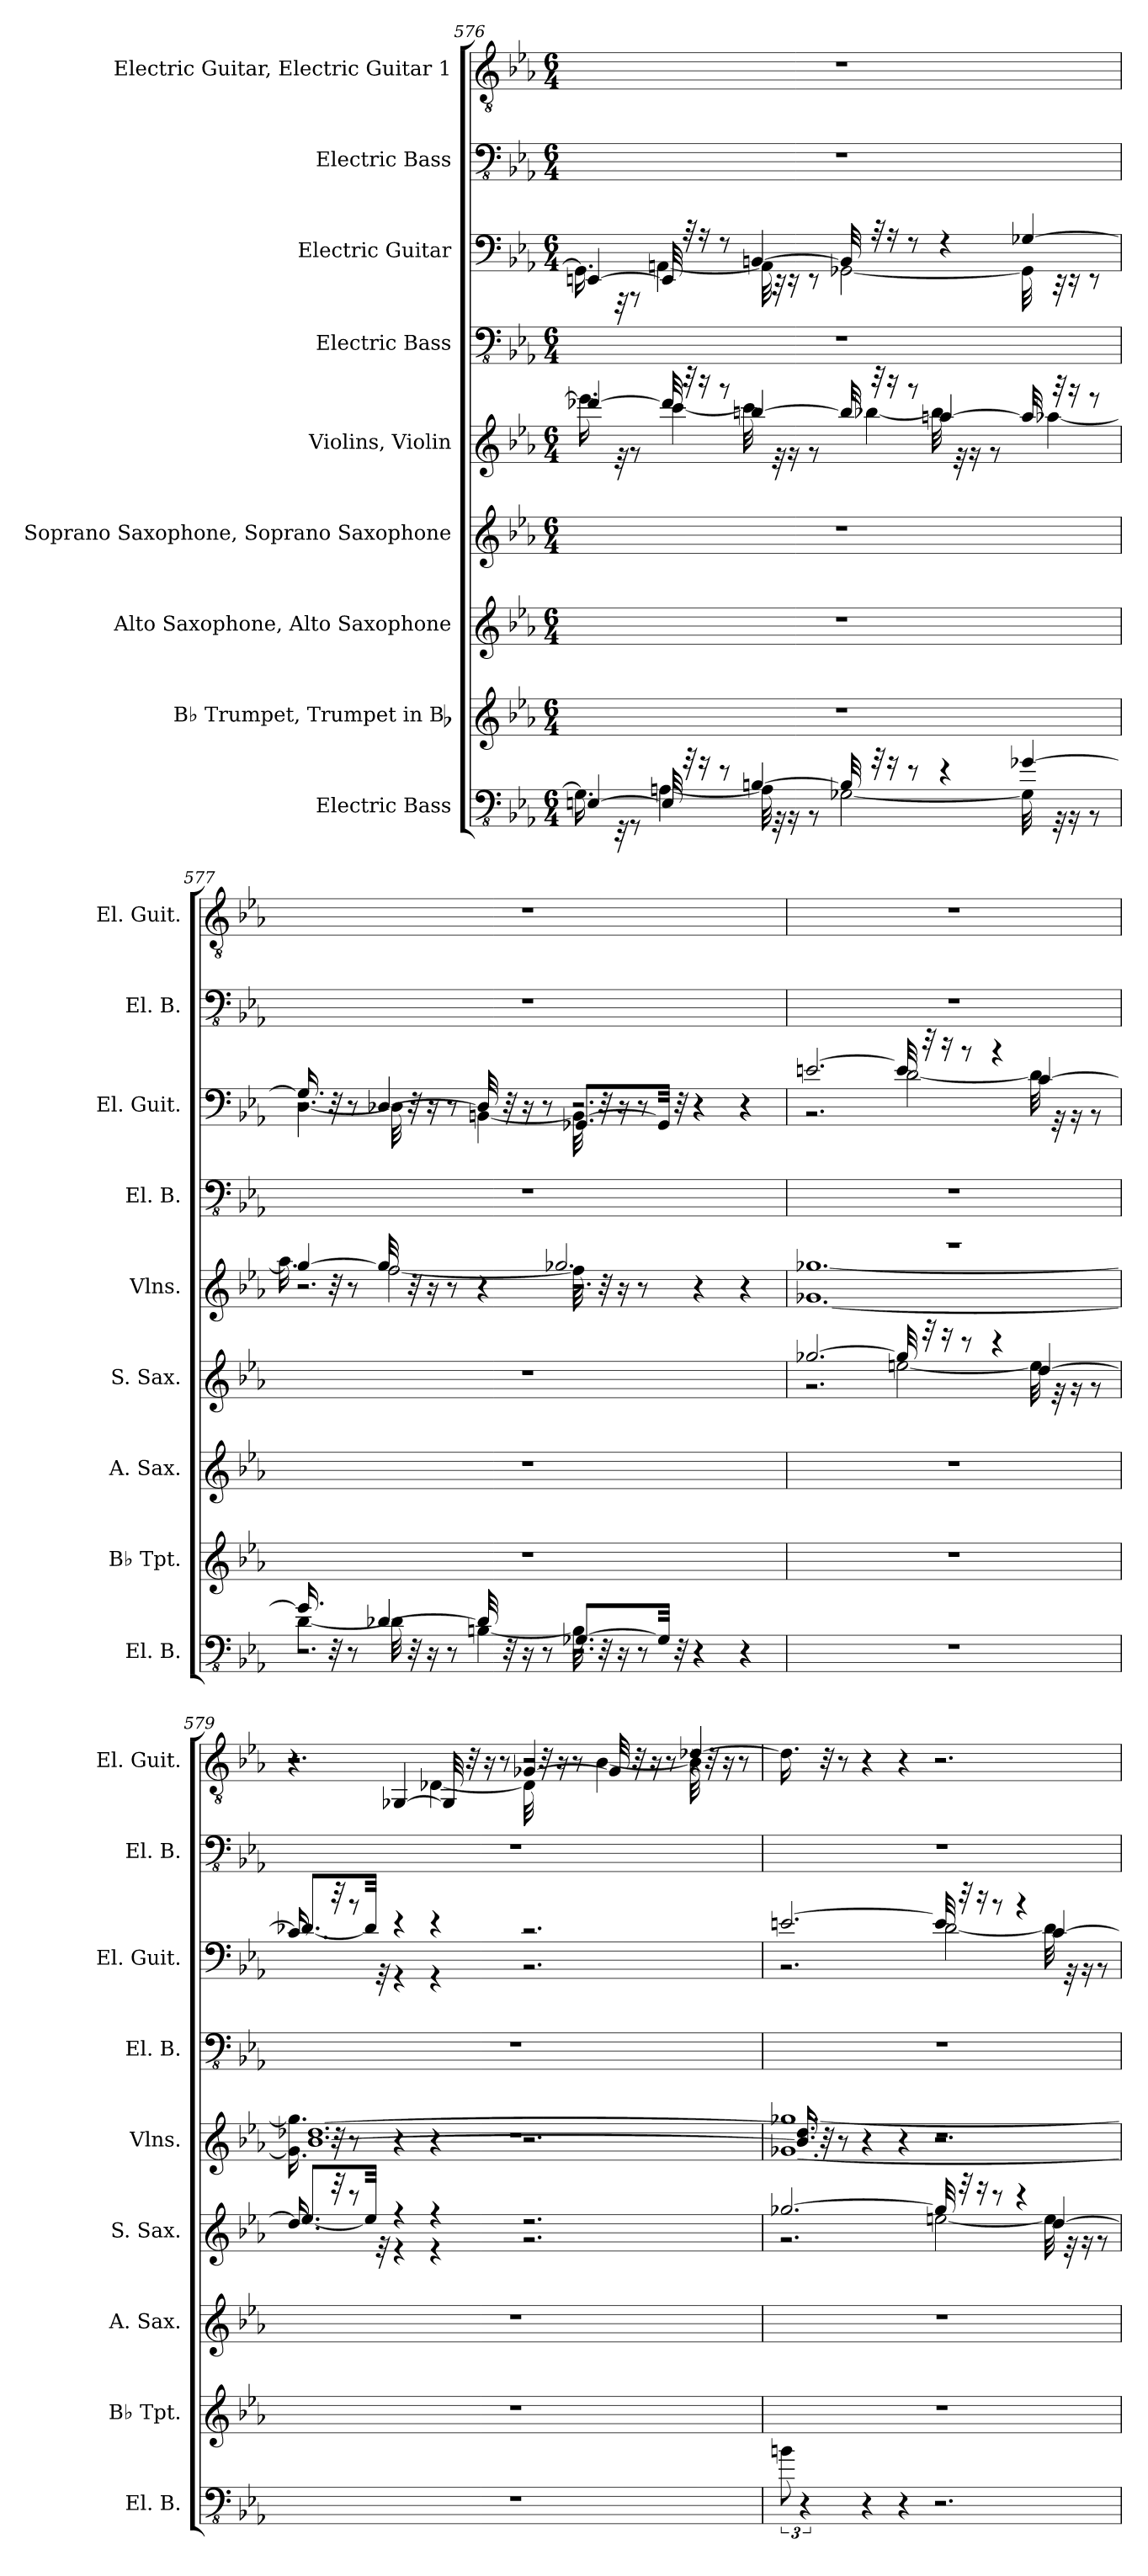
**kern	**kern	**kern	**kern	**kern	**kern	**kern	**kern	**kern
*part9	*part8	*part7	*part6	*part5	*part4	*part3	*part2	*part1
*staff9	*staff8	*staff7	*staff6	*staff5	*staff4	*staff3	*staff2	*staff1
*I"Electric Bass	*I"B♭ Trumpet, Trumpet in Bb	*I"Alto Saxophone, Alto Saxophone	*I"Soprano Saxophone, Soprano Saxophone	*I"Violins, Violin	*I"Electric Bass	*I"Electric Guitar	*I"Electric Bass	*I"Electric Guitar, Electric Guitar 1
*I'El. B.	*I'B♭ Tpt.	*I'A. Sax.	*I'S. Sax.	*I'Vlns.	*I'El. B.	*I'El. Guit.	*I'El. B.	*I'El. Guit.
!!LO:PB:g=z
*clefFv4	*clefG2	*clefG2	*clefG2	*clefG2	*clefFv4	*clefF4	*clefFv4	*clefGv2
*	*ITrd1c2	*ITrd5c9	*ITrd1c2	*	*	*	*	*
*k[b-e-a-]	*k[b-e-a-d-g-]	*k[b-e-a-d-g-c-]	*k[b-e-a-d-g-]	*k[b-e-a-]	*k[b-e-a-]	*k[b-e-a-]	*k[b-e-a-]	*k[b-e-a-]
*M6/4	*M6/4	*M6/4	*M6/4	*M6/4	*M6/4	*M6/4	*M6/4	*M6/4
=576	=576	=576	=576	=576	=576	=576	=576	=576
*^	*	*	*	*^	*	*^	*	*
[4EEn/	16.GG\]	1.r	1.r	1.r	[4ddd-X/	16.eee\]	1.r	[4EEn/	16.GG\]	1.r	1.r
.	32r	.	.	.	.	32r	.	.	32r	.	.
.	8r	.	.	.	.	8r	.	.	8r	.	.
32EE/]	[4AAn\	.	.	.	32ddd-/]	[4ccc\	.	32EE/]	[4AAn\	.	.
32r	.	.	.	.	32r	.	.	32r	.	.	.
16r	.	.	.	.	16r	.	.	16r	.	.	.
8r	.	.	.	.	8r	.	.	8r	.	.	.
[4BBn/	32AA\]	.	.	.	[4bbn/	32ccc\]	.	[4BBn/	32AA\]	.	.
.	32r	.	.	.	.	32r	.	.	32r	.	.
.	16r	.	.	.	.	16r	.	.	16r	.	.
.	8r	.	.	.	.	8r	.	.	8r	.	.
32BB/]	[2GG-X\	.	.	.	32bb/]	[4bb-X\	.	32BB/]	[2GG-X\	.	.
32r	.	.	.	.	32r	.	.	32r	.	.	.
16r	.	.	.	.	16r	.	.	16r	.	.	.
8r	.	.	.	.	8r	.	.	8r	.	.	.
4r	.	.	.	.	[4aan/	32bb-\]	.	4r	.	.	.
.	.	.	.	.	.	32r	.	.	.	.	.
.	.	.	.	.	.	16r	.	.	.	.	.
.	.	.	.	.	.	8r	.	.	.	.	.
[4G-X/	32GG-\]	.	.	.	32aa/]	[4aa-X\	.	[4G-X/	32GG-\]	.	.
.	32r	.	.	.	32r	.	.	.	32r	.	.
.	16r	.	.	.	16r	.	.	.	16r	.	.
.	8r	.	.	.	8r	.	.	.	8r	.	.
!!LO:PB:g=z
=577	=577	=577	=577	=577	=577	=577	=577	=577	=577	=577	=577
*	*^	*	*	*	*	*^	*	*	*^	*	*
16.G-/]	[4D\	2.r	1.r	1.r	1.r	[4gg/	16.aa-\]	2.r	1.r	16.G-/]	[4D\	2.r	1.r	1.r
32r	.	.	.	.	.	.	32r	.	.	32r	.	.	.	.
8r	.	.	.	.	.	.	8r	.	.	8r	.	.	.	.
[4D-X/	32D\]	.	.	.	.	32gg/]	[2ff\	.	.	[4D-X/	32D\]	.	.	.
.	32r	.	.	.	.	32r	.	.	.	.	32r	.	.	.
.	16r	.	.	.	.	16r	.	.	.	.	16r	.	.	.
.	8r	.	.	.	.	8r	.	.	.	.	8r	.	.	.
32D-/]	[4BBn\	.	.	.	.	4r	.	.	.	32D-/]	[4BBn\	.	.	.
32r	.	.	.	.	.	.	.	.	.	32r	.	.	.	.
16r	.	.	.	.	.	.	.	.	.	16r	.	.	.	.
8r	.	.	.	.	.	.	.	.	.	8r	.	.	.	.
2.r	32BB\]	[8.GG-X/L	.	.	.	2.r	32ff\]	2.gg-X/	.	2.r	32BB\]	[8.GG-X/L	.	.
.	32r	.	.	.	.	.	32r	.	.	.	32r	.	.	.
.	16r	.	.	.	.	.	16r	.	.	.	16r	.	.	.
.	8r	.	.	.	.	.	8r	.	.	.	8r	.	.	.
.	.	32GG-/Jkk]	.	.	.	.	.	.	.	.	.	32GG-/Jkk]	.	.
.	.	32r	.	.	.	.	.	.	.	.	.	32r	.	.
.	4r	4r	.	.	.	.	4r	.	.	.	4r	4r	.	.
.	4r	4r	.	.	.	.	4r	.	.	.	4r	4r	.	.
*v	*v	*v	*	*	*	*	*v	*v	*	*	*v	*v	*	*
=578	=578	=578	=578	=578	=578	=578	=578	=578	=578	=578
*	*	*	*^	*	*	*	*	*	*	*
1.r	1.r	1.r	[2.ff-X/	2.r	1.r	[1.g-X [1.gg-X	1.r	[2.en/	2.r	1.r	1.r
.	.	.	32ff-/]	[2ddn\	.	.	.	32e/]	[2d\	.	.
.	.	.	32r	.	.	.	.	32r	.	.	.
.	.	.	16r	.	.	.	.	16r	.	.	.
.	.	.	8r	.	.	.	.	8r	.	.	.
.	.	.	4r	.	.	.	.	4r	.	.	.
.	.	.	[4cc/	32dd\]	.	.	.	[4c/	32d\]	.	.
.	.	.	.	32r	.	.	.	.	32r	.	.
.	.	.	.	16r	.	.	.	.	16r	.	.
.	.	.	.	8r	.	.	.	.	8r	.	.
!!LO:PB:g=z
=579	=579	=579	=579	=579	=579	=579	=579	=579	=579	=579	=579
*	*	*	*	*	*	*^	*	*	*	*	*^
*	*	*	*	*	*	*	*	*	*	*	*	*	*^
1.r	1.r	1.r	16.cc/]	[8.dd-/L	1.r	16.g-\] 16.gg-\]	[1.b- [1.dd-X	1.r	16.c/]	[8.d-X/L	1.r	2.r	2r	4r
.	.	.	32r	.	.	32r	.	.	32r	.	.	.	.	.
.	.	.	8r	.	.	8r	.	.	8r	.	.	.	.	.
.	.	.	.	32dd-/Jkk]	.	.	.	.	.	32d-/Jkk]	.	.	.	.
.	.	.	.	32r	.	.	.	.	.	32r	.	.	.	.
.	.	.	4r	4r	.	4r	.	.	4r	4r	.	.	.	[4GG-X/
.	.	.	4r	4r	.	4r	.	.	4r	4r	.	.	[4D-X\	32GG-/]
.	.	.	.	.	.	.	.	.	.	.	.	.	.	32r
.	.	.	.	.	.	.	.	.	.	.	.	.	.	16r
.	.	.	.	.	.	.	.	.	.	.	.	.	.	8r
.	.	.	2.r	2.r	.	2.r	.	.	2.r	2.r	.	2r	32D-\]	[4G-X/
.	.	.	.	.	.	.	.	.	.	.	.	.	32r	.
.	.	.	.	.	.	.	.	.	.	.	.	.	16r	.
.	.	.	.	.	.	.	.	.	.	.	.	.	8r	.
.	.	.	.	.	.	.	.	.	.	.	.	.	[4B-\	32G-/]
.	.	.	.	.	.	.	.	.	.	.	.	.	.	32r
.	.	.	.	.	.	.	.	.	.	.	.	.	.	16r
.	.	.	.	.	.	.	.	.	.	.	.	.	.	8r
.	.	.	.	.	.	.	.	.	.	.	.	[4d-X/	32B-\]	4r
.	.	.	.	.	.	.	.	.	.	.	.	.	32r	.
.	.	.	.	.	.	.	.	.	.	.	.	.	16r	.
.	.	.	.	.	.	.	.	.	.	.	.	.	8r	.
*	*	*	*	*	*	*	*	*	*	*	*	*v	*v	*v
!!LO:PB:g=z
=580	=580	=580	=580	=580	=580	=580	=580	=580	=580	=580	=580	=580
12Bn\	1.r	1.r	[2.ff-X/	2.r	1.r	[1.g-X [1.gg-X	16.b-/] 16.dd-/]	1.r	[2.en/	2.r	1.r	16.d-\]
6r	.	.	.	.	.	.	.	.	.	.	.	.
.	.	.	.	.	.	.	32r	.	.	.	.	32r
.	.	.	.	.	.	.	8r	.	.	.	.	8r
4r	.	.	.	.	.	.	4r	.	.	.	.	4r
4r	.	.	.	.	.	.	4r	.	.	.	.	4r
2.r	.	.	32ff-/]	[2ddn\	.	.	2.r	.	32e/]	[2d\	.	2.r
.	.	.	32r	.	.	.	.	.	32r	.	.	.
.	.	.	16r	.	.	.	.	.	16r	.	.	.
.	.	.	8r	.	.	.	.	.	8r	.	.	.
.	.	.	4r	.	.	.	.	.	4r	.	.	.
.	.	.	[4cc/	32dd\]	.	.	.	.	[4c/	32d\]	.	.
.	.	.	.	32r	.	.	.	.	.	32r	.	.
.	.	.	.	16r	.	.	.	.	.	16r	.	.
.	.	.	.	8r	.	.	.	.	.	8r	.	.
*	*	*	*v	*v	*	*	*	*	*v	*v	*	*
*	*	*	*	*v	*v	*v	*	*	*	*
=	=	=	=	=	=	=	=	=
*-	*-	*-	*-	*-	*-	*-	*-	*-
